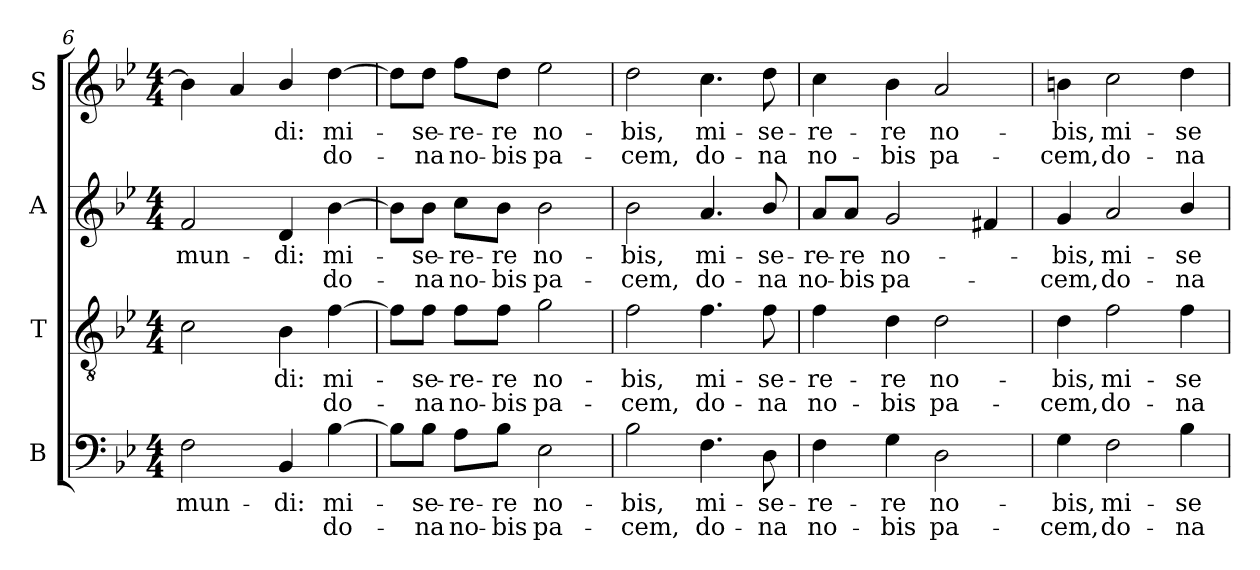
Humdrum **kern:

**kern	**text	**text	**kern	**text	**text	**kern	**text	**text	**kern	**text	**text
*part4	*part4	*part4	*part3	*part3	*part3	*part2	*part2	*part2	*part1	*part1	*part1
*staff4	*staff4	*staff4	*staff3	*staff3	*staff3	*staff2	*staff2	*staff2	*staff1	*staff1	*staff1
*I"B	*	*	*I"T	*	*	*I"A	*	*	*I"S	*	*
*I'B.	*	*	*I'T.	*	*	*I'A.	*	*	*I'S.	*	*
*clefF4	*	*	*clefGv2	*	*	*clefG2	*	*	*clefG2	*	*
*	*	*	*ITrd7c12	*	*	*	*	*	*	*	*
*k[b-e-]	*	*	*k[b-e-]	*	*	*k[b-e-]	*	*	*k[b-e-]	*	*
*B-:	*	*	*B-:	*	*	*B-:	*	*	*B-:	*	*
*M4/4	*	*	*M4/4	*	*	*M4/4	*	*	*M4/4	*	*
=6	=6	=6	=6	=6	=6	=6	=6	=6	=6	=6	=6
!	!LO:LY:b:color=#000000	!	!	!	!	!	!	!	!	!	!
!	!	!	!	!	!	!	!LO:LY:b:color=#000000	!	!	!	!
2Fi\	mun-	.	2Ci\	.	.	2fi/	mun-	.	4b-i\]	.	.
.	.	.	.	.	.	.	.	.	4ai/	.	.
!	!LO:LY:b:color=#000000	!	!	!	!	!	!	!	!	!	!
!	!	!	!	!LO:LY:b:color=#000000	!	!	!	!	!	!	!
!	!	!	!	!	!	!	!LO:LY:b:color=#000000	!	!	!	!
!	!	!	!	!	!	!	!	!	!	!LO:LY:b:color=#000000	!
4BB-i/	-di:	.	4BB-i\	-di:	.	4di/	-di:	.	4b-i/	-di:	.
!	!LO:LY:b:color=#000000	!LO:LY:b:color=#000000	!	!	!	!	!	!	!	!	!
!	!	!	!	!LO:LY:b:color=#000000	!LO:LY:b:color=#000000	!	!	!	!	!	!
!	!	!	!	!	!	!	!LO:LY:b:color=#000000	!LO:LY:b:color=#000000	!	!	!
!	!	!	!	!	!	!	!	!	!	!LO:LY:b:color=#000000	!LO:LY:b:color=#000000
[4B-i\	mi-	do-	[4Fi\	mi-	do-	[4b-i\	mi-	do-	[4ddi\	mi-	do-
=7	=7	=7	=7	=7	=7	=7	=7	=7	=7	=7	=7
8B-i\L]	.	.	8Fi\L]	.	.	8b-i\L]	.	.	8ddi\L]	.	.
!	!LO:LY:b:color=#000000	!LO:LY:b:color=#000000	!	!	!	!	!	!	!	!	!
!	!	!	!	!LO:LY:b:color=#000000	!LO:LY:b:color=#000000	!	!	!	!	!	!
!	!	!	!	!	!	!	!LO:LY:b:color=#000000	!LO:LY:b:color=#000000	!	!	!
!	!	!	!	!	!	!	!	!	!	!LO:LY:b:color=#000000	!LO:LY:b:color=#000000
8B-i\J	-se-	-na	8Fi\J	-se-	-na	8b-i\J	-se-	-na	8ddi\J	-se-	-na
!	!LO:LY:b:color=#000000	!LO:LY:b:color=#000000	!	!	!	!	!	!	!	!	!
!	!	!	!	!LO:LY:b:color=#000000	!LO:LY:b:color=#000000	!	!	!	!	!	!
!	!	!	!	!	!	!	!LO:LY:b:color=#000000	!LO:LY:b:color=#000000	!	!	!
!	!	!	!	!	!	!	!	!	!	!LO:LY:b:color=#000000	!LO:LY:b:color=#000000
8Ai\L	-re-	no-	8Fi\L	-re-	no-	8cci\L	-re-	no-	8ffi\L	-re-	no-
!	!LO:LY:b:color=#000000	!LO:LY:b:color=#000000	!	!	!	!	!	!	!	!	!
!	!	!	!	!LO:LY:b:color=#000000	!LO:LY:b:color=#000000	!	!	!	!	!	!
!	!	!	!	!	!	!	!LO:LY:b:color=#000000	!LO:LY:b:color=#000000	!	!	!
!	!	!	!	!	!	!	!	!	!	!LO:LY:b:color=#000000	!LO:LY:b:color=#000000
8B-i\J	-re	-bis	8Fi\J	-re	-bis	8b-i\J	-re	-bis	8ddi\J	-re	-bis
!	!LO:LY:b:color=#000000	!LO:LY:b:color=#000000	!	!	!	!	!	!	!	!	!
!	!	!	!	!LO:LY:b:color=#000000	!LO:LY:b:color=#000000	!	!	!	!	!	!
!	!	!	!	!	!	!	!LO:LY:b:color=#000000	!LO:LY:b:color=#000000	!	!	!
!	!	!	!	!	!	!	!	!	!	!LO:LY:b:color=#000000	!LO:LY:b:color=#000000
2E-i\	no-	pa-	2Gi\	no-	pa-	2b-i\	no-	pa-	2ee-i\	no-	pa-
=8	=8	=8	=8	=8	=8	=8	=8	=8	=8	=8	=8
!	!LO:LY:b:color=#000000	!LO:LY:b:color=#000000	!	!	!	!	!	!	!	!	!
!	!	!	!	!LO:LY:b:color=#000000	!LO:LY:b:color=#000000	!	!	!	!	!	!
!	!	!	!	!	!	!	!LO:LY:b:color=#000000	!LO:LY:b:color=#000000	!	!	!
!	!	!	!	!	!	!	!	!	!	!LO:LY:b:color=#000000	!LO:LY:b:color=#000000
2B-i\	-bis,	-cem,	2Fi\	-bis,	-cem,	2b-i\	-bis,	-cem,	2ddi\	-bis,	-cem,
!	!LO:LY:b:color=#000000	!LO:LY:b:color=#000000	!	!	!	!	!	!	!	!	!
!	!	!	!	!LO:LY:b:color=#000000	!LO:LY:b:color=#000000	!	!	!	!	!	!
!	!	!	!	!	!	!	!LO:LY:b:color=#000000	!LO:LY:b:color=#000000	!	!	!
!	!	!	!	!	!	!	!	!	!	!LO:LY:b:color=#000000	!LO:LY:b:color=#000000
4.Fi\	mi-	do-	4.Fi\	mi-	do-	4.ai/	mi-	do-	4.cci\	mi-	do-
!	!LO:LY:b:color=#000000	!LO:LY:b:color=#000000	!	!	!	!	!	!	!	!	!
!	!	!	!	!LO:LY:b:color=#000000	!LO:LY:b:color=#000000	!	!	!	!	!	!
!	!	!	!	!	!	!	!LO:LY:b:color=#000000	!LO:LY:b:color=#000000	!	!	!
!	!	!	!	!	!	!	!	!	!	!LO:LY:b:color=#000000	!LO:LY:b:color=#000000
8Di\	-se-	-na	8Fi\	-se-	-na	8b-i/	-se-	-na	8ddi\	-se-	-na
=9	=9	=9	=9	=9	=9	=9	=9	=9	=9	=9	=9
!	!LO:LY:b:color=#000000	!LO:LY:b:color=#000000	!	!	!	!	!	!	!	!	!
!	!	!	!	!LO:LY:b:color=#000000	!LO:LY:b:color=#000000	!	!	!	!	!	!
!	!	!	!	!	!	!	!LO:LY:b:color=#000000	!LO:LY:b:color=#000000	!	!	!
!	!	!	!	!	!	!	!	!	!	!LO:LY:b:color=#000000	!LO:LY:b:color=#000000
4Fi\	-re-	no-	4Fi\	-re-	no-	8ai/L	-re-	no-	4cci\	-re-	no-
!	!	!	!	!	!	!	!LO:LY:b:color=#000000	!LO:LY:b:color=#000000	!	!	!
.	.	.	.	.	.	8ai/J	-re	-bis	.	.	.
!	!LO:LY:b:color=#000000	!LO:LY:b:color=#000000	!	!	!	!	!	!	!	!	!
!	!	!	!	!LO:LY:b:color=#000000	!LO:LY:b:color=#000000	!	!	!	!	!	!
!	!	!	!	!	!	!	!LO:LY:b:color=#000000	!LO:LY:b:color=#000000	!	!	!
!	!	!	!	!	!	!	!	!	!	!LO:LY:b:color=#000000	!LO:LY:b:color=#000000
4Gi\	-re	-bis	4Di\	-re	-bis	2gi/	no-	pa-	4b-i\	-re	-bis
!	!LO:LY:b:color=#000000	!LO:LY:b:color=#000000	!	!	!	!	!	!	!	!	!
!	!	!	!	!LO:LY:b:color=#000000	!LO:LY:b:color=#000000	!	!	!	!	!	!
!	!	!	!	!	!	!	!	!	!	!LO:LY:b:color=#000000	!LO:LY:b:color=#000000
2Di\	no-	pa-	2Di\	no-	pa-	.	.	.	2ai/	no-	pa-
.	.	.	.	.	.	4f#Xi/	.	.	.	.	.
!!LO:LB:g=z
=10	=10	=10	=10	=10	=10	=10	=10	=10	=10	=10	=10
!	!LO:LY:b:color=#000000	!LO:LY:b:color=#000000	!	!	!	!	!	!	!	!	!
!	!	!	!	!LO:LY:b:color=#000000	!LO:LY:b:color=#000000	!	!	!	!	!	!
!	!	!	!	!	!	!	!LO:LY:b:color=#000000	!LO:LY:b:color=#000000	!	!	!
!	!	!	!	!	!	!	!	!	!	!LO:LY:b:color=#000000	!LO:LY:b:color=#000000
4Gi\	-bis,	-cem,	4Di\	-bis,	-cem,	4gi/	-bis,	-cem,	4bni\	-bis,	-cem,
!	!LO:LY:b:color=#000000	!LO:LY:b:color=#000000	!	!	!	!	!	!	!	!	!
!	!	!	!	!LO:LY:b:color=#000000	!LO:LY:b:color=#000000	!	!	!	!	!	!
!	!	!	!	!	!	!	!LO:LY:b:color=#000000	!LO:LY:b:color=#000000	!	!	!
!	!	!	!	!	!	!	!	!	!	!LO:LY:b:color=#000000	!LO:LY:b:color=#000000
2Fi\	mi-	do-	2Fi\	mi-	do-	2ai/	mi-	do-	2cci\	mi-	do-
!	!LO:LY:b:color=#000000	!LO:LY:b:color=#000000	!	!	!	!	!	!	!	!	!
!	!	!	!	!LO:LY:b:color=#000000	!LO:LY:b:color=#000000	!	!	!	!	!	!
!	!	!	!	!	!	!	!LO:LY:b:color=#000000	!LO:LY:b:color=#000000	!	!	!
!	!	!	!	!	!	!	!	!	!	!LO:LY:b:color=#000000	!LO:LY:b:color=#000000
4B-i\	-se-	-na	4Fi\	-se-	-na	4b-i/	-se-	-na	4ddi\	-se-	-na
=	=	=	=	=	=	=	=	=	=	=	=
*-	*-	*-	*-	*-	*-	*-	*-	*-	*-	*-	*-
